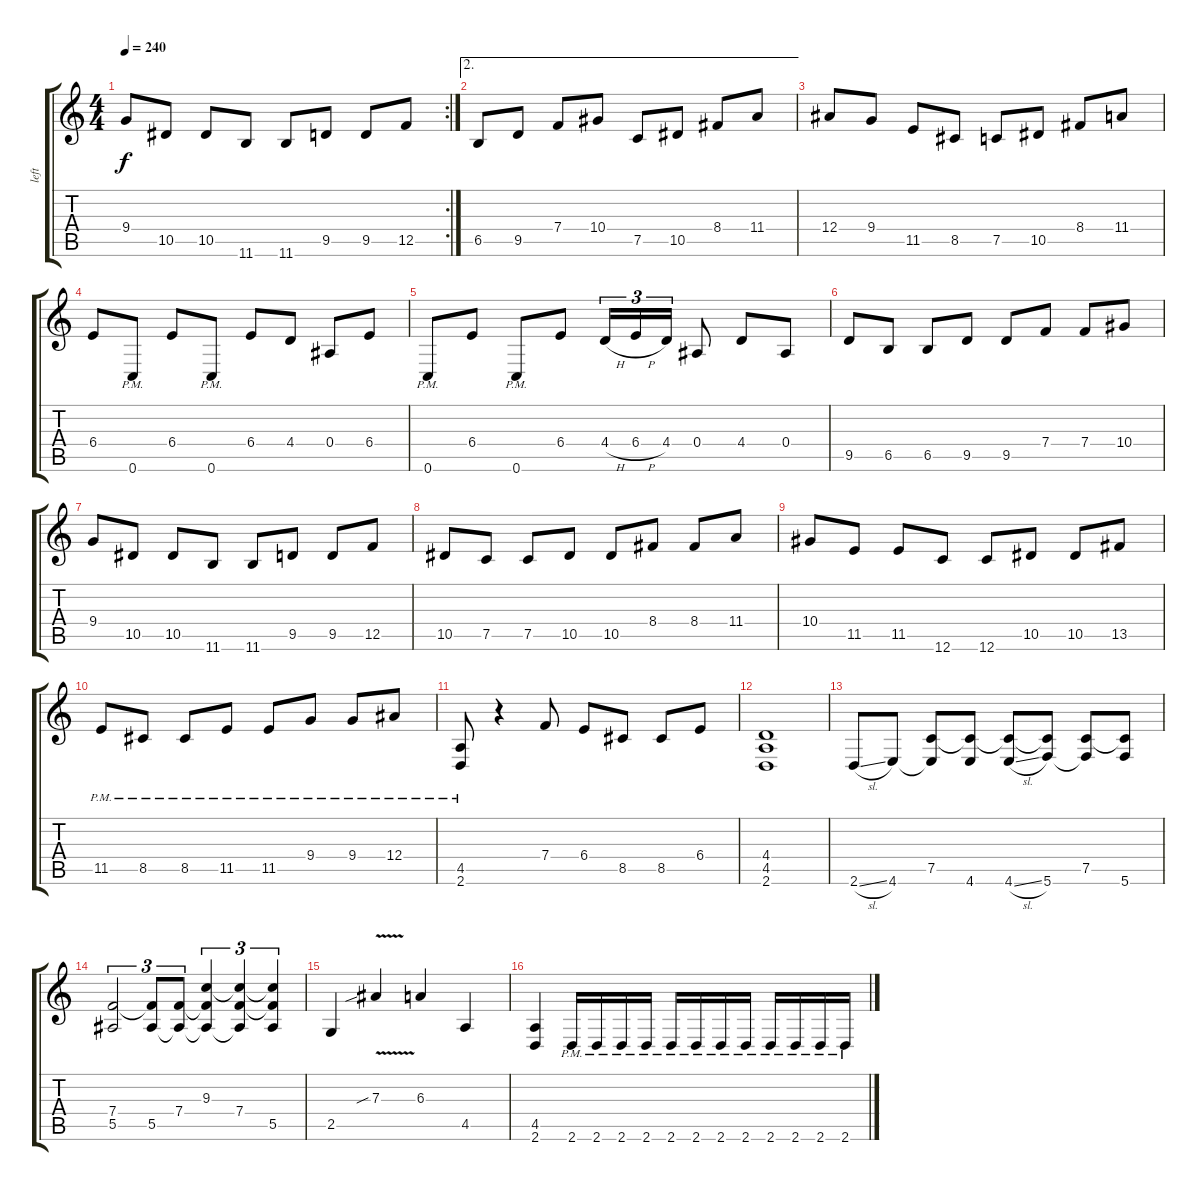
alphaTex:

\track ("left" "left") {instrument distortionguitar}
\staff {score tabs}
\tuning (C4 G3 Eb3 Bb2 F2 C2) {hide}
\rc 2
\ts (4 4)
\tempo 240
\clef g2
\ks c
9.4.8{dy f} 10.5.8 10.5.8 11.6.8 11.6.8 9.5.8 9.5.8 12.5.8 |
\ae 2
6.5.8 9.5.8 7.4.8 10.4.8 7.5.8 10.5.8 8.4.8 11.4.8 |
12.4.8 9.4.8 11.5.8 8.5.8 7.5.8 10.5.8 8.4.8 11.4.8 |
6.4.8 0.6{pm}.8 6.4.8 0.6{pm}.8 6.4.8 4.4.8 0.4.8 6.4.8 |
0.6{pm}.8 6.4.8 0.6{pm}.8 6.4.8 4.4{h}.16{tu (3 2)} 6.4{h}.16{tu (3 2)} 4.4.16{tu (3 2)} 0.4.8 4.4.8 0.4.8 |
9.5.8 6.5.8 6.5.8 9.5.8 9.5.8 7.4.8 7.4.8 10.4.8 |
9.4.8 10.5.8 10.5.8 11.6.8 11.6.8 9.5.8 9.5.8 12.5.8 |
10.5.8 7.5.8 7.5.8 10.5.8 10.5.8 8.4.8 8.4.8 11.4.8 |
10.4.8 11.5.8 11.5.8 12.6.8 12.6.8 10.5.8 10.5.8 13.5.8 |
11.5{pm}.8 8.5{pm}.8 8.5{pm}.8 11.5{pm}.8 11.5{pm}.8 9.4{pm}.8 9.4{pm}.8 12.4{pm}.8 |
(4.5{pm} 2.6{pm}).8 r.4 7.4.8 6.4.8 8.5.8 8.5.8 6.4.8 |
(4.4 4.5 2.6).1 |
2.6{sl}.8 4.6.8 (7.5 4.6{t}).8 (7.5{t} 4.6).8 (7.5{t} 4.6{sl}).8 (7.5{t} 5.6).8 (7.5 5.6{t}).8 (7.5{t} 5.6).8 |
(7.4 5.5).2{tu (3 2)} (7.4{t} 5.5).8{tu (3 2)} (7.4 5.5{t}).8{tu (3 2)} (9.3 7.4{t} 5.5{t}).4{tu (3 2)} (9.3{t} 7.4 5.5{t}).4{tu (3 2)} (9.3{t} 7.4{t} 5.5).4{tu (3 2)} |
2.5.4 7.3{v sib}.4 6.3.4 4.5.4 |
(4.5 2.6).4 2.6{pm}.16 2.6{pm}.16 2.6{pm}.16 2.6{pm}.16 2.6{pm}.16 2.6{pm}.16 2.6{pm}.16 2.6{pm}.16 2.6{pm}.16 2.6{pm}.16 2.6{pm}.16 2.6{pm}.16
